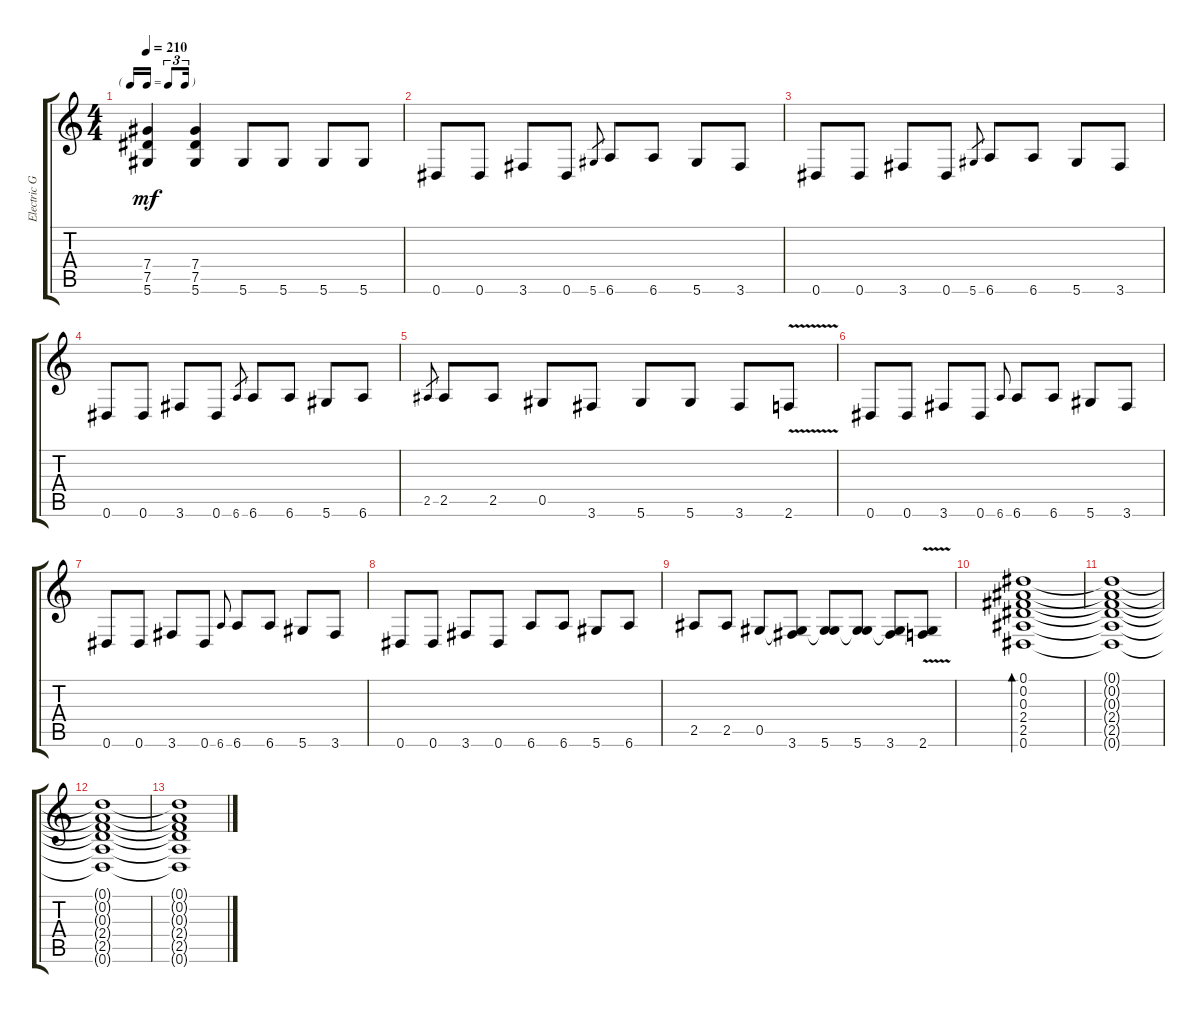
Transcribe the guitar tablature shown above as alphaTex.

\track ("Electric Guitar" "Electric G") {instrument overdrivenguitar}
\staff {score tabs}
\tuning (Eb4 Bb3 Gb3 Db3 Ab2 Eb2) {hide}
\ts (4 4)
\tf triplet16th
\tempo 210
\clef g2
\ks c
(7.4{t} 7.5{t} 5.6{t}).4{dy mf} (7.4 7.5 5.6).4 5.6.8 5.6.8 5.6.8 5.6.8 |
0.6.8 0.6.8 3.6.8 0.6.8 5.6.8{gr} 6.6.8 6.6.8 5.6.8 3.6.8 |
0.6.8 0.6.8 3.6.8 0.6.8 5.6.8{gr} 6.6.8 6.6.8 5.6.8 3.6.8 |
0.6.8 0.6.8 3.6.8 0.6.8 6.6.8{gr} 6.6.8 6.6.8 5.6.8 6.6.8 |
2.5.8{gr} 2.5.8 2.5.8 0.5.8 3.6.8 5.6.8 5.6.8 3.6.8 2.6{v}.8 |
0.6.8 0.6.8 3.6.8 0.6.8 6.6.8{gr onbeat} 6.6.8 6.6.8 5.6.8 3.6.8 |
0.6.8 0.6.8 3.6.8 0.6.8 6.6.8{gr onbeat} 6.6.8 6.6.8 5.6.8 3.6.8 |
0.6.8 0.6.8 3.6.8 0.6.8 6.6.8 6.6.8 5.6.8 6.6.8 |
2.5.8 2.5.8 0.5.8 (0.5{t} 3.6).8 (0.5{t} 5.6).8 (0.5{t} 5.6).8 (0.5{t} 3.6).8 (0.5{t} 2.6{v}).8 |
(0.1 0.2 0.3 2.4 2.5 0.6).1{bd 240} |
(0.1{t} 0.2{t} 0.3{t} 2.4{t} 2.5{t} 0.6{t}).1 |
(0.1{t} 0.2{t} 0.3{t} 2.4{t} 2.5{t} 0.6{t}).1 |
(0.1{t} 0.2{t} 0.3{t} 2.4{t} 2.5{t} 0.6{t}).1
